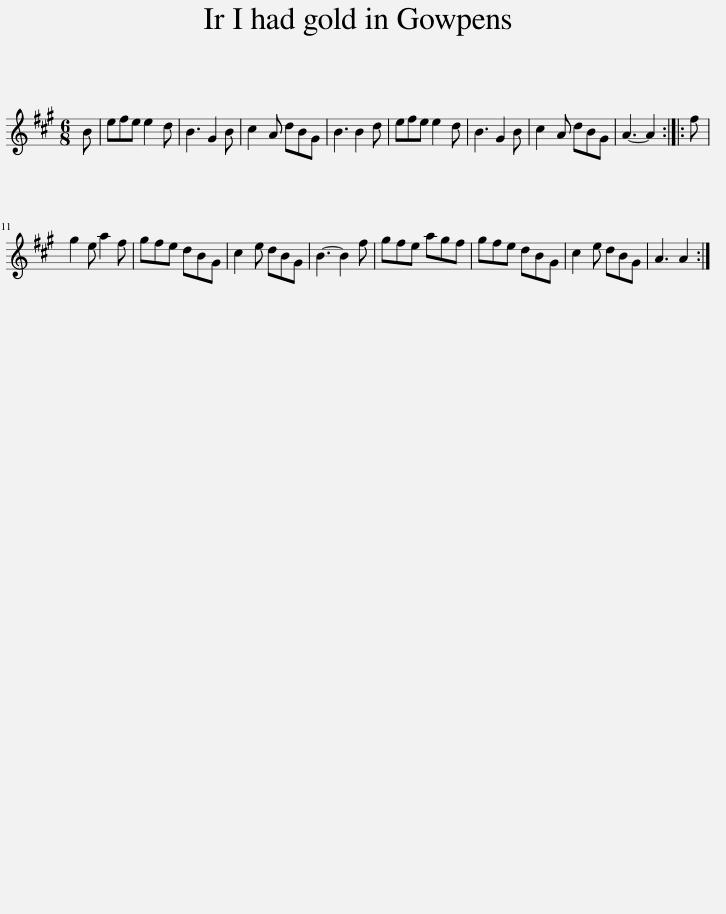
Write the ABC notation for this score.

X:1
L:1/8
M:6/8
I:linebreak $
K:A
V:1 treble
V:1
 B | efe e2 d | B3 G2 B | c2 A dBG | B3 B2 d | %5
 efe e2 d | B3 G2 B | c2 A dBG | A3- A2 :: f |$ %10
 g2 e a2 f | gfe dBG | c2 e dBG | B3- B2 f | gfe agf | %15
 gfe dBG | c2 e dBG | A3 A2 :| %18
